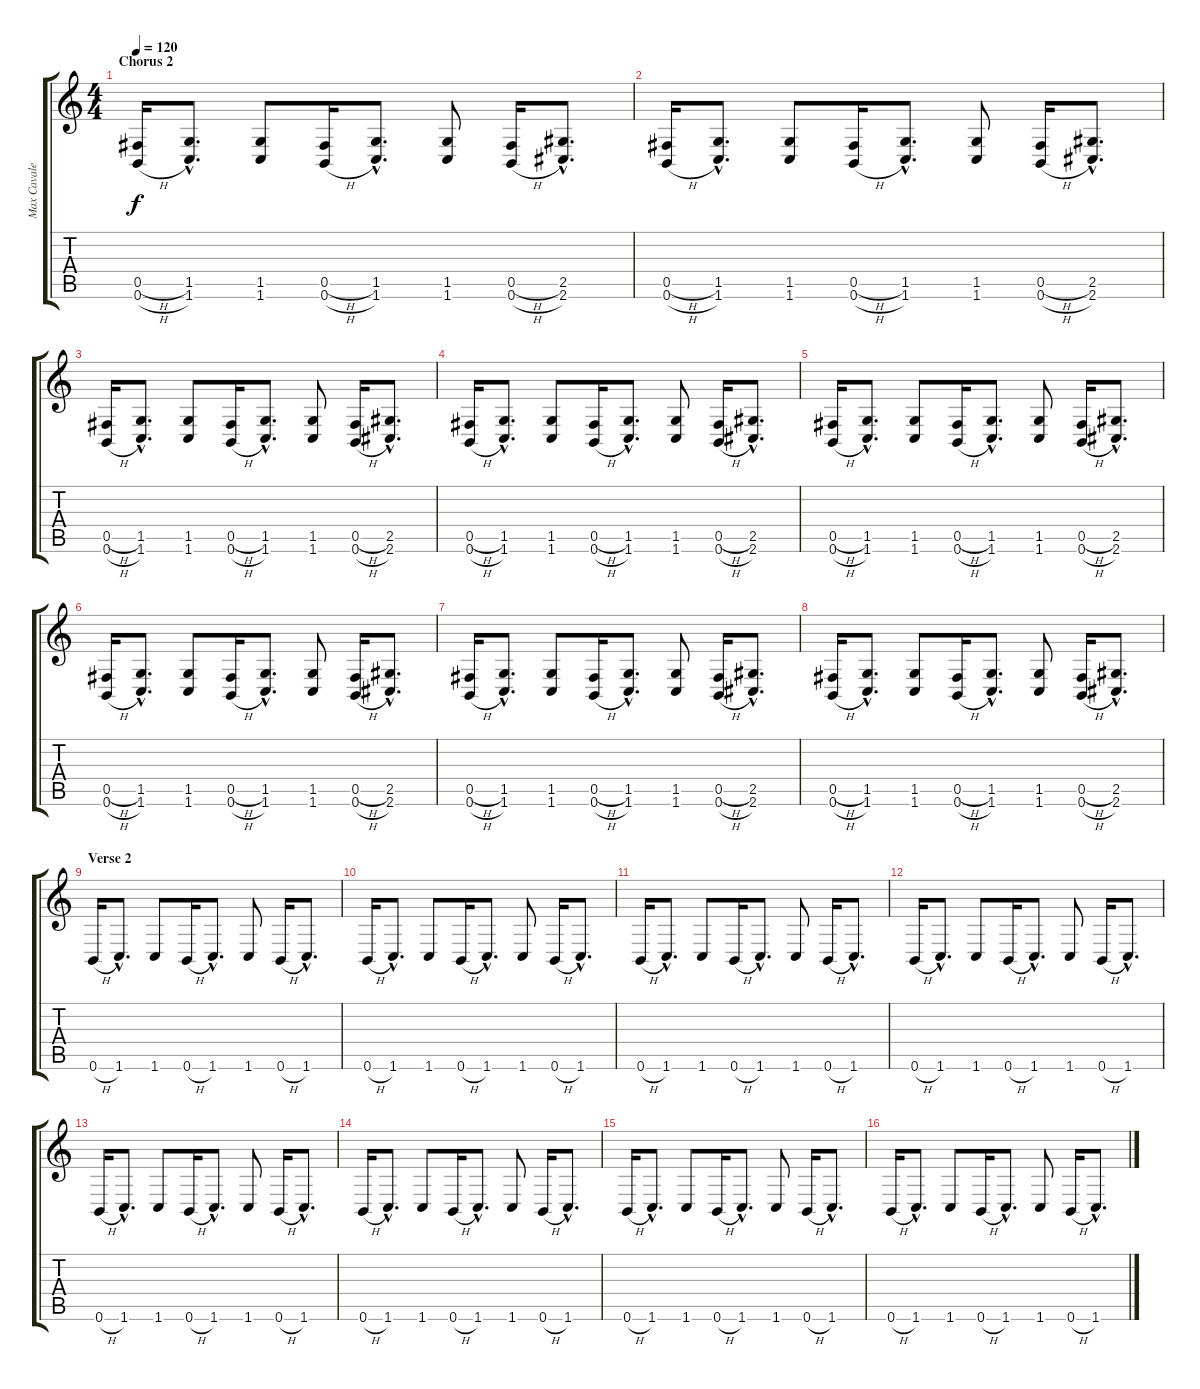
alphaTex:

\track ("Max Cavalera" "Max Cavale") {instrument distortionguitar}
\staff {score tabs}
\tuning (Db4 Ab3 E3 B2 Gb2 B1) {hide}
\ts (4 4)
\section ("" "Chorus 2")
\tempo 120
\clef g2
\ks c
(0.5{h} 0.6{h}).16{dy f} (1.5{hac} 1.6{hac}).8{d} (1.5 1.6).8 (0.5{h} 0.6{h}).16 (1.5{hac} 1.6{hac}).8{d} (1.5 1.6).8 (0.5{h} 0.6{h}).16 (2.5{hac} 2.6{hac}).8{d} |
(0.5{h} 0.6{h}).16 (1.5{hac} 1.6{hac}).8{d} (1.5 1.6).8 (0.5{h} 0.6{h}).16 (1.5{hac} 1.6{hac}).8{d} (1.5 1.6).8 (0.5{h} 0.6{h}).16 (2.5{hac} 2.6{hac}).8{d} |
(0.5{h} 0.6{h}).16 (1.5{hac} 1.6{hac}).8{d} (1.5 1.6).8 (0.5{h} 0.6{h}).16 (1.5{hac} 1.6{hac}).8{d} (1.5 1.6).8 (0.5{h} 0.6{h}).16 (2.5{hac} 2.6{hac}).8{d} |
(0.5{h} 0.6{h}).16 (1.5{hac} 1.6{hac}).8{d} (1.5 1.6).8 (0.5{h} 0.6{h}).16 (1.5{hac} 1.6{hac}).8{d} (1.5 1.6).8 (0.5{h} 0.6{h}).16 (2.5{hac} 2.6{hac}).8{d} |
(0.5{h} 0.6{h}).16 (1.5{hac} 1.6{hac}).8{d} (1.5 1.6).8 (0.5{h} 0.6{h}).16 (1.5{hac} 1.6{hac}).8{d} (1.5 1.6).8 (0.5{h} 0.6{h}).16 (2.5{hac} 2.6{hac}).8{d} |
(0.5{h} 0.6{h}).16 (1.5{hac} 1.6{hac}).8{d} (1.5 1.6).8 (0.5{h} 0.6{h}).16 (1.5{hac} 1.6{hac}).8{d} (1.5 1.6).8 (0.5{h} 0.6{h}).16 (2.5{hac} 2.6{hac}).8{d} |
(0.5{h} 0.6{h}).16 (1.5{hac} 1.6{hac}).8{d} (1.5 1.6).8 (0.5{h} 0.6{h}).16 (1.5{hac} 1.6{hac}).8{d} (1.5 1.6).8 (0.5{h} 0.6{h}).16 (2.5{hac} 2.6{hac}).8{d} |
(0.5{h} 0.6{h}).16 (1.5{hac} 1.6{hac}).8{d} (1.5 1.6).8 (0.5{h} 0.6{h}).16 (1.5{hac} 1.6{hac}).8{d} (1.5 1.6).8 (0.5{h} 0.6{h}).16 (2.5{hac} 2.6{hac}).8{d} |
\section ("" "Verse 2")
0.6{h}.16 1.6{hac}.8{d} 1.6.8 0.6{h}.16 1.6{hac}.8{d} 1.6.8 0.6{h}.16 1.6{hac}.8{d} |
0.6{h}.16 1.6{hac}.8{d} 1.6.8 0.6{h}.16 1.6{hac}.8{d} 1.6.8 0.6{h}.16 1.6{hac}.8{d} |
0.6{h}.16 1.6{hac}.8{d} 1.6.8 0.6{h}.16 1.6{hac}.8{d} 1.6.8 0.6{h}.16 1.6{hac}.8{d} |
0.6{h}.16 1.6{hac}.8{d} 1.6.8 0.6{h}.16 1.6{hac}.8{d} 1.6.8 0.6{h}.16 1.6{hac}.8{d} |
0.6{h}.16 1.6{hac}.8{d} 1.6.8 0.6{h}.16 1.6{hac}.8{d} 1.6.8 0.6{h}.16 1.6{hac}.8{d} |
0.6{h}.16 1.6{hac}.8{d} 1.6.8 0.6{h}.16 1.6{hac}.8{d} 1.6.8 0.6{h}.16 1.6{hac}.8{d} |
0.6{h}.16 1.6{hac}.8{d} 1.6.8 0.6{h}.16 1.6{hac}.8{d} 1.6.8 0.6{h}.16 1.6{hac}.8{d} |
0.6{h}.16 1.6{hac}.8{d} 1.6.8 0.6{h}.16 1.6{hac}.8{d} 1.6.8 0.6{h}.16 1.6{hac}.8{d}
